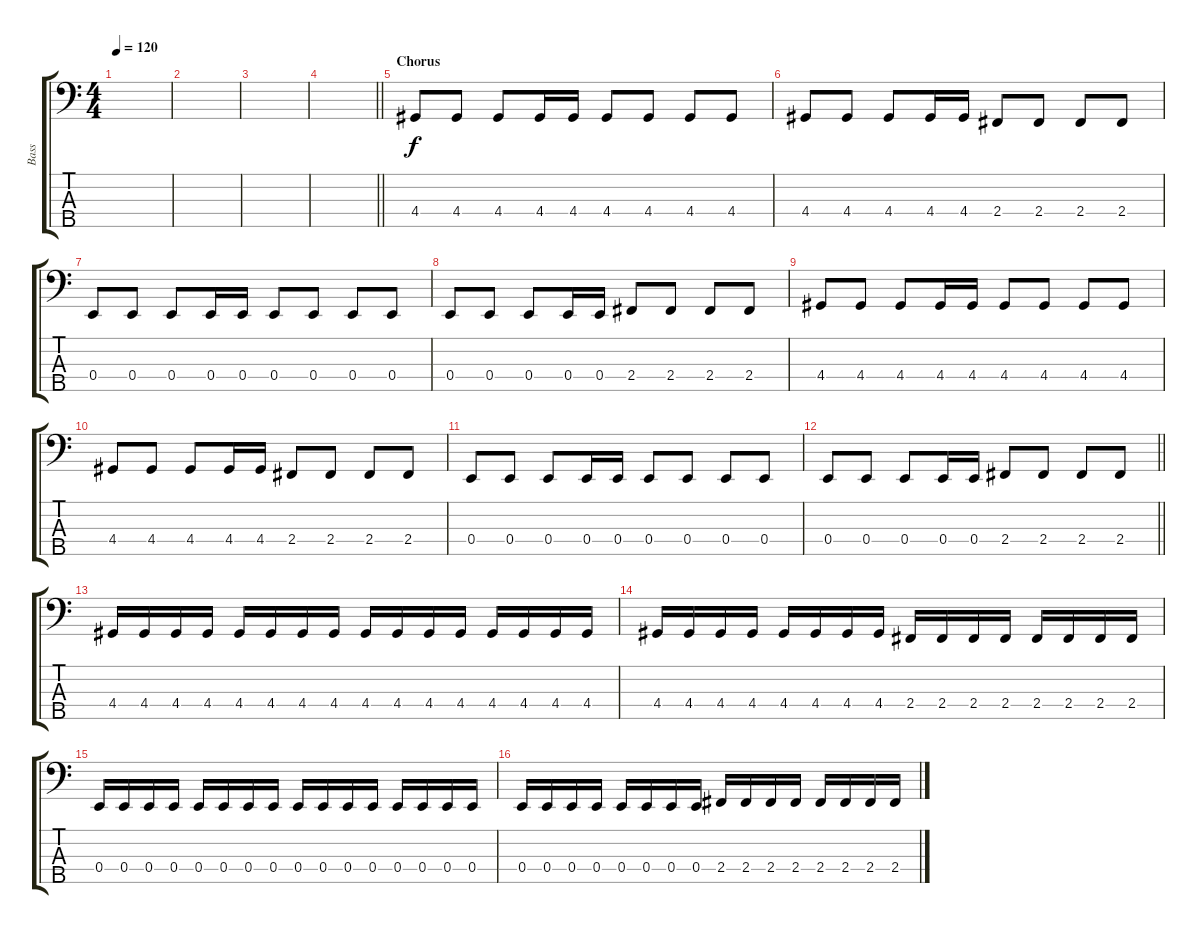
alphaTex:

\track ("Bass" "Bass") {instrument electricbassfinger}
\staff {score tabs}
\tuning (G2 D2 A1 E1 B0) {hide}
\ts (4 4)
\tempo 120
\clef f4
\ks c
|
|
|
\barLineRight lightlight
|
\section ("" "Chorus")
4.4.8 4.4.8 4.4.8 4.4.16 4.4.16 4.4.8 4.4.8 4.4.8 4.4.8 |
4.4.8 4.4.8 4.4.8 4.4.16 4.4.16 2.4.8 2.4.8 2.4.8 2.4.8 |
0.4.8 0.4.8 0.4.8 0.4.16 0.4.16 0.4.8 0.4.8 0.4.8 0.4.8 |
0.4.8 0.4.8 0.4.8 0.4.16 0.4.16 2.4.8 2.4.8 2.4.8 2.4.8 |
4.4.8 4.4.8 4.4.8 4.4.16 4.4.16 4.4.8 4.4.8 4.4.8 4.4.8 |
4.4.8 4.4.8 4.4.8 4.4.16 4.4.16 2.4.8 2.4.8 2.4.8 2.4.8 |
0.4.8 0.4.8 0.4.8 0.4.16 0.4.16 0.4.8 0.4.8 0.4.8 0.4.8 |
\barLineRight lightlight
0.4.8 0.4.8 0.4.8 0.4.16 0.4.16 2.4.8 2.4.8 2.4.8 2.4.8 |
4.4.16 4.4.16 4.4.16 4.4.16 4.4.16 4.4.16 4.4.16 4.4.16 4.4.16 4.4.16 4.4.16 4.4.16 4.4.16 4.4.16 4.4.16 4.4.16 |
4.4.16 4.4.16 4.4.16 4.4.16 4.4.16 4.4.16 4.4.16 4.4.16 2.4.16 2.4.16 2.4.16 2.4.16 2.4.16 2.4.16 2.4.16 2.4.16 |
0.4.16 0.4.16 0.4.16 0.4.16 0.4.16 0.4.16 0.4.16 0.4.16 0.4.16 0.4.16 0.4.16 0.4.16 0.4.16 0.4.16 0.4.16 0.4.16 |
0.4.16 0.4.16 0.4.16 0.4.16 0.4.16 0.4.16 0.4.16 0.4.16 2.4.16 2.4.16 2.4.16 2.4.16 2.4.16 2.4.16 2.4.16 2.4.16
